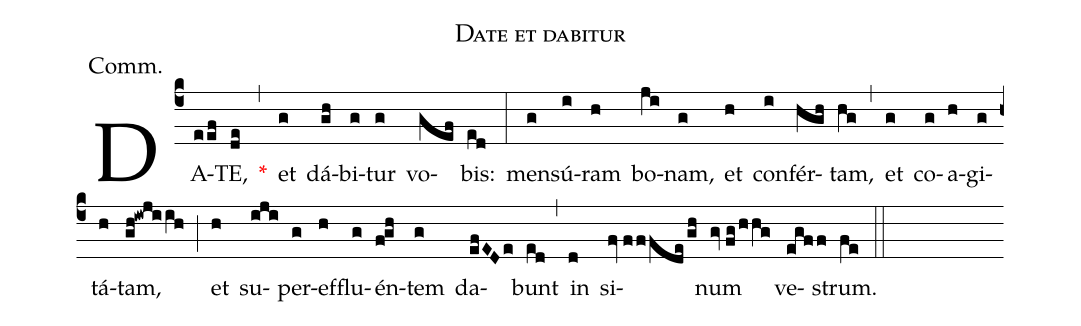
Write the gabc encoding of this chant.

name:Date et dabitur;
annotation:Comm.;
mode:III.;
office-part:Communion;
%%
(c4) DA(eef)TE,(de) <v>\red{*}</v>(,) et(g) dá(gh)bi(g)tur(g) vo(gef)bis:(ed) (:) men(g)sú(i)ram(h) bo(ji)nam,(g) et(h) con(i)fér(hgh)tam,(hg) (,) et(g) co(g)a(h)gi(g)tá(h)tam,(gh!iwjiih) (;) et(h) su(iji)per(g)ef(h)flu(g)én(f!gh)tem(g) da(efEDe)bunt(ed) (,) in(d) si(fv//fffde/gh)num(gv//fg/hhg) ve(egff)strum.(fe) (::)
